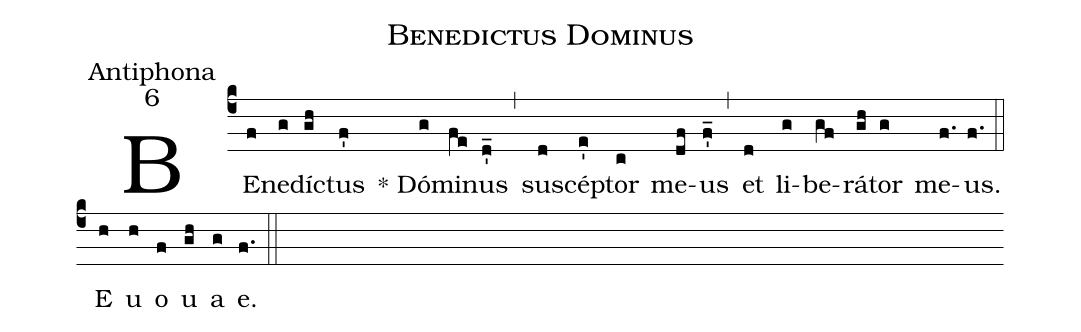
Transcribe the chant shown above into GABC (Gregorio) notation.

name:Benedictus Dominus;
office-part:Antiphona;
mode:6;
%%
(c4) BE(f)ne(g)dí(gh)ctus(f') * Dó(g)mi(fe)nus(d'_) (,) sus(d)cé(e')ptor(c) me(df)us(f'_) (,) et(d) li(g)be(gf)rá(gh)tor(g) me(f.)us.(f.) (::) <eu>E(h) u(h) o(f) u(gh) a(g) e.</eu>(f.) (::)
